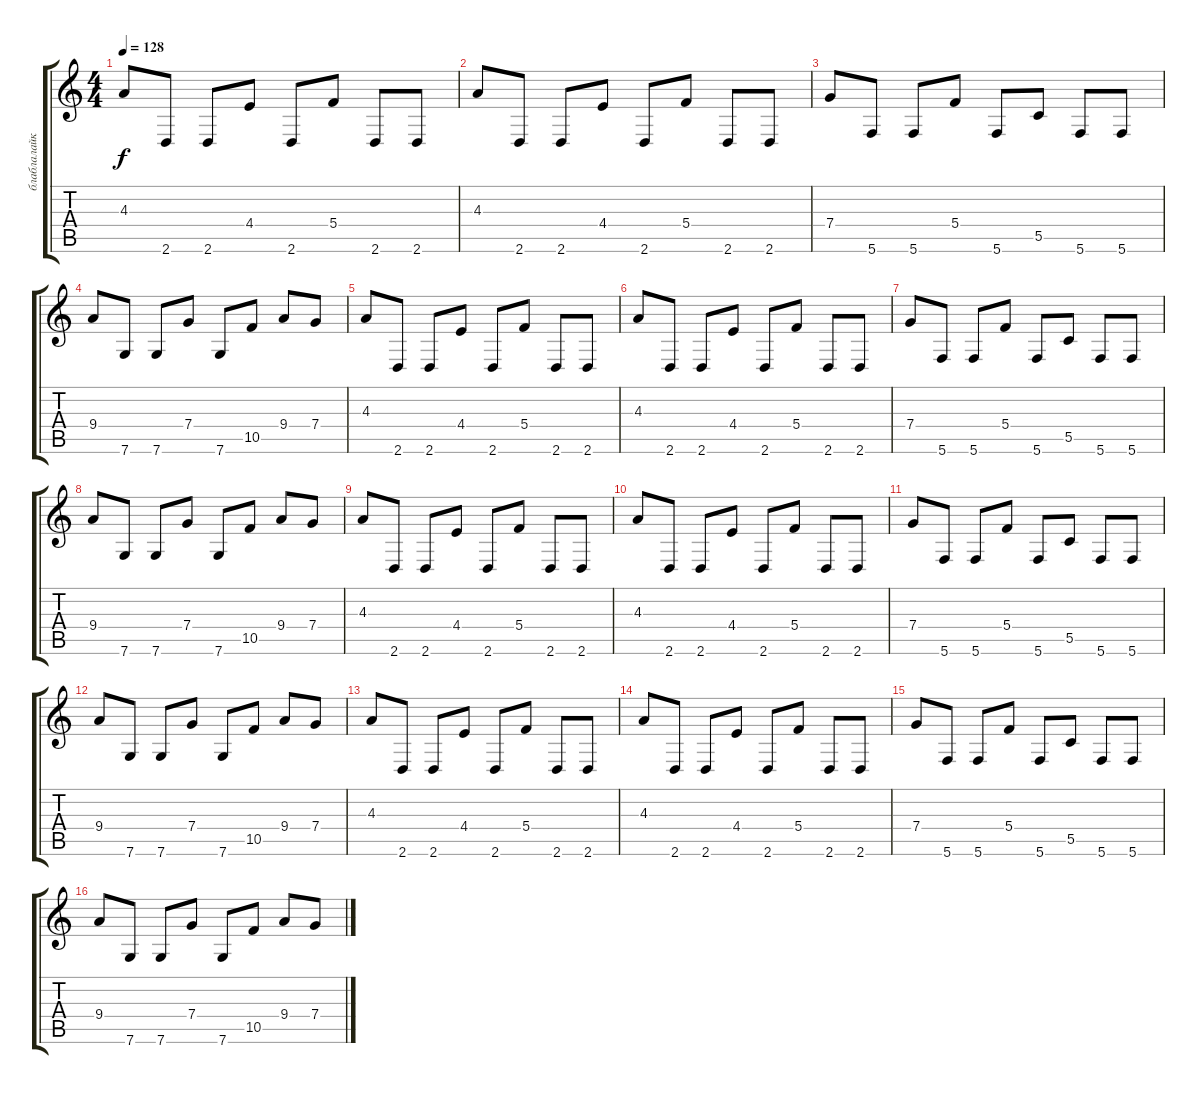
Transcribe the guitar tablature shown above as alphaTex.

\track ("блаблалайка 1" "блаблалайк") {instrument distortionguitar}
\staff {score tabs}
\tuning (D4 A3 F3 C3 G2 C2) {hide}
\ts (4 4)
\tempo 128
\clef g2
\ks c
4.3.8{dy f} 2.6.8 2.6.8 4.4.8 2.6.8 5.4.8 2.6.8 2.6.8 |
4.3.8 2.6.8 2.6.8 4.4.8 2.6.8 5.4.8 2.6.8 2.6.8 |
7.4.8 5.6.8 5.6.8 5.4.8 5.6.8 5.5.8 5.6.8 5.6.8 |
9.4.8 7.6.8 7.6.8 7.4.8 7.6.8 10.5.8 9.4.8 7.4.8 |
4.3.8 2.6.8 2.6.8 4.4.8 2.6.8 5.4.8 2.6.8 2.6.8 |
4.3.8 2.6.8 2.6.8 4.4.8 2.6.8 5.4.8 2.6.8 2.6.8 |
7.4.8 5.6.8 5.6.8 5.4.8 5.6.8 5.5.8 5.6.8 5.6.8 |
9.4.8 7.6.8 7.6.8 7.4.8 7.6.8 10.5.8 9.4.8 7.4.8 |
4.3.8{volume 16 instrument overdrivenguitar} 2.6.8 2.6.8 4.4.8 2.6.8 5.4.8 2.6.8 2.6.8 |
4.3.8 2.6.8 2.6.8 4.4.8 2.6.8 5.4.8 2.6.8 2.6.8 |
7.4.8 5.6.8 5.6.8 5.4.8 5.6.8 5.5.8 5.6.8 5.6.8 |
9.4.8 7.6.8 7.6.8 7.4.8 7.6.8 10.5.8 9.4.8 7.4.8 |
4.3.8 2.6.8 2.6.8 4.4.8 2.6.8 5.4.8 2.6.8 2.6.8 |
4.3.8 2.6.8 2.6.8 4.4.8 2.6.8 5.4.8 2.6.8 2.6.8 |
7.4.8 5.6.8 5.6.8 5.4.8 5.6.8 5.5.8 5.6.8 5.6.8 |
9.4.8 7.6.8 7.6.8 7.4.8 7.6.8 10.5.8 9.4.8 7.4.8
